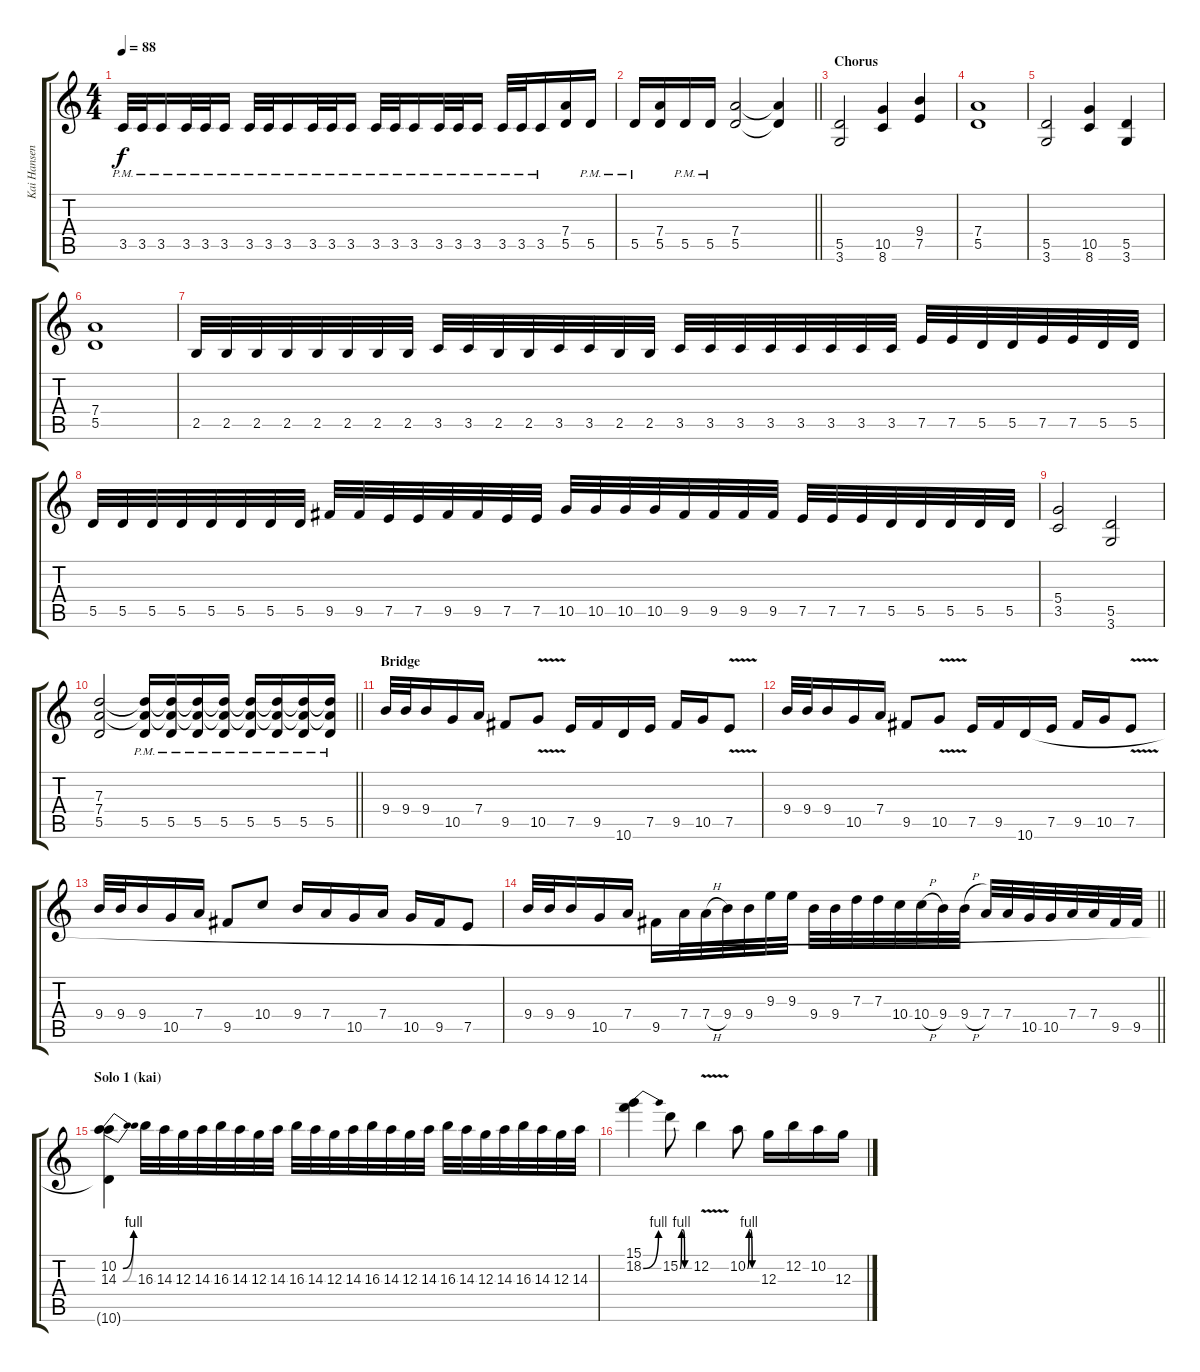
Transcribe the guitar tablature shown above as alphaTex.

\track ("Kai Hansen" "Kai Hansen") {instrument distortionguitar}
\staff {score tabs}
\tuning (E4 B3 G3 D3 A2 E2) {hide}
\ts (4 4)
\tempo 88
\clef g2
\ks c
3.5{pm}.32{dy f} 3.5{pm}.32 3.5{pm}.16 3.5{pm}.32 3.5{pm}.32 3.5{pm}.16 3.5{pm}.32 3.5{pm}.32 3.5{pm}.16 3.5{pm}.32 3.5{pm}.32 3.5{pm}.16 3.5{pm}.32 3.5{pm}.32 3.5{pm}.16 3.5{pm}.32 3.5{pm}.32 3.5{pm}.16 3.5{pm}.32 3.5{pm}.32 3.5{pm}.16 (7.4 5.5).16 5.5{pm}.16 |
\barLineRight lightlight
5.5{pm}.16 (7.4 5.5).16 5.5{pm}.16 5.5{pm}.16 (7.4 5.5).2 (7.4{t} 5.5{t}).4 |
\section ("" "Chorus")
(5.5 3.6).2 (10.5 8.6).4 (9.4 7.5).4 |
(7.4 5.5).1 |
(5.5 3.6).2 (10.5 8.6).4 (5.5 3.6).4 |
(7.4 5.5).1 |
2.5.32 2.5.32 2.5.32 2.5.32 2.5.32 2.5.32 2.5.32 2.5.32 3.5.32 3.5.32 2.5.32 2.5.32 3.5.32 3.5.32 2.5.32 2.5.32 3.5.32 3.5.32 3.5.32 3.5.32 3.5.32 3.5.32 3.5.32 3.5.32 7.5.32 7.5.32 5.5.32 5.5.32 7.5.32 7.5.32 5.5.32 5.5.32 |
5.5.32 5.5.32 5.5.32 5.5.32 5.5.32 5.5.32 5.5.32 5.5.32 9.5.32 9.5.32 7.5.32 7.5.32 9.5.32 9.5.32 7.5.32 7.5.32 10.5.32 10.5.32 10.5.32 10.5.32 9.5.32 9.5.32 9.5.32 9.5.32 7.5.32 7.5.32 7.5.32 5.5.32 5.5.32 5.5.32 5.5.32 5.5.32 |
(5.4 3.5).2 (5.5 3.6).2 |
\barLineRight lightlight
(7.3 7.4 5.5).2 (7.3{t} 7.4{t} 5.5{pm}).16 (7.3{t} 7.4{t} 5.5{pm}).16 (7.3{t} 7.4{t} 5.5{pm}).16 (7.3{t} 7.4{t} 5.5{pm}).16 (7.3{t} 7.4{t} 5.5{pm}).16 (7.3{t} 7.4{t} 5.5{pm}).16 (7.3{t} 7.4{t} 5.5{pm}).16 (7.3{t} 7.4{t} 5.5{pm}).16 |
\section ("" "Bridge")
9.4.32 9.4.32 9.4.16 10.5.16 7.4.16 9.5.8 10.5{v}.8 7.5.16 9.5.16 10.6.16 7.5.16 9.5.16 10.5.16 7.5{v}.8 |
9.4.32 9.4.32 9.4.16 10.5.16 7.4.16 9.5.8 10.5{v}.8 7.5.16 9.5.16 10.6.16 7.5.16 9.5.16 10.5.16 7.5{v}.8 |
9.4.32 9.4.32 9.4.16 10.5.16 7.4.16 9.5.8 10.4.8 9.4.16 7.4.16 10.5.16 7.4.16 10.5.16 9.5.16 7.5.8 |
\barLineRight lightlight
9.4.32 9.4.32 9.4.16 10.5.16 7.4.16 9.5.16 7.4.32 7.4{h}.32 9.4.32 9.4.32 9.3.32 9.3.32 9.4.32 9.4.32 7.3.32 7.3.32 10.4.32 10.4{h}.32 9.4.32 9.4{h}.32 7.4.32 7.4.32 10.5.32 10.5.32 7.4.32 7.4.32 9.5.32 9.5.32 |
\section ("" "Solo 1 (kai)")
(10.2{be (bend 0 0 60 4)} 14.3{be (bend 0 0 60 4)} 10.6{t}).4 16.3.32 14.3.32 12.3.32 14.3.32 16.3.32 14.3.32 12.3.32 14.3.32 16.3.32 14.3.32 12.3.32 14.3.32 16.3.32 14.3.32 12.3.32 14.3.32 16.3.32 14.3.32 12.3.32 14.3.32 16.3.32 14.3.32 12.3.32 14.3.32 |
(15.1 18.2{be (bend 0 0 60 4)}).4 15.2{be (custom 0 0 10 4 20 4 30 0 60 0)}.8 12.2{v}.4 10.2{be (custom 0 0 10 4 20 4 30 0 60 0)}.8 12.3.16 12.2.16 10.2.16 12.3.16
